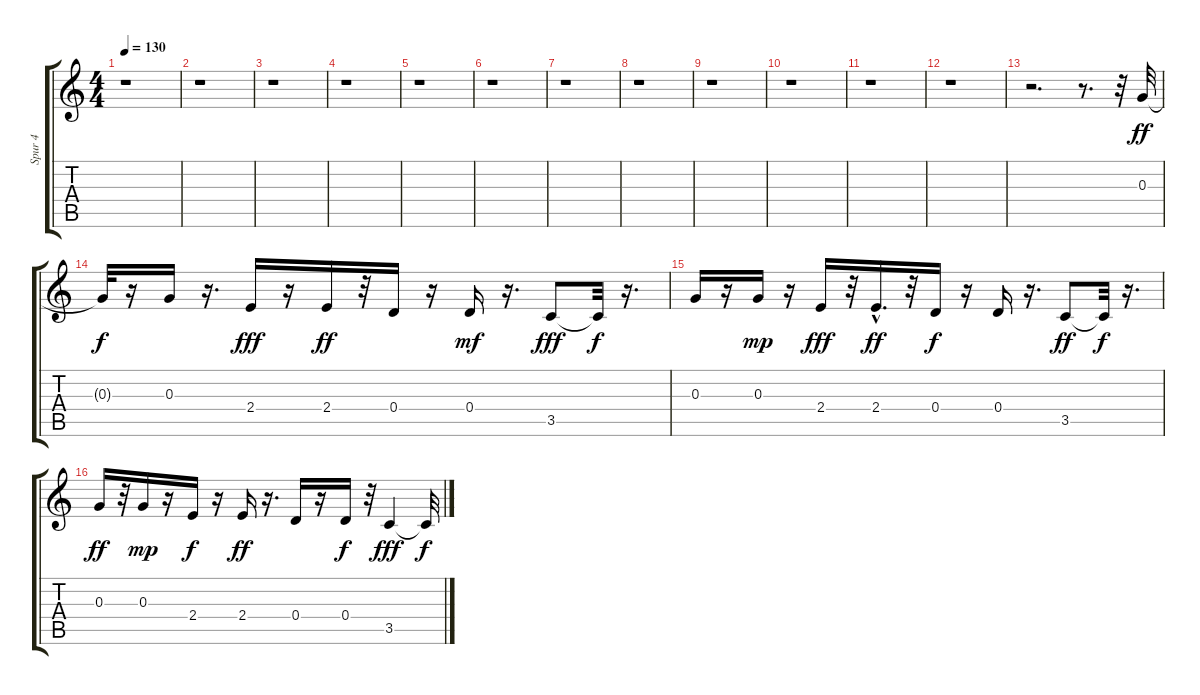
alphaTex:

\track ("Spur 4" "Spur 4") {instrument distortionguitar}
\staff {score tabs}
\tuning (E4 B3 G3 D3 A2 E2) {hide}
\ts (4 4)
\tempo 130
\clef g2
\ks c
r.1{dy ff} |
r.1 |
r.1 |
r.1 |
r.1 |
r.1 |
r.1 |
r.1 |
r.1 |
r.1 |
r.1 |
r.1 |
r.2{d} r.8{d} r.32 0.3.32 |
0.3{t}.32{dy f} r.16 0.3.16 r.16{d} 2.4.16{dy fff} r.16 2.4.16{dy ff} r.32 0.4.16 r.16 0.4.16{dy mf} r.16{d} 3.5.8{dy fff} 3.5{t}.32{dy f} r.16{d} |
0.3.16 r.16 0.3.16{dy mp} r.16 2.4.16{dy fff} r.32 2.4{hac}.16{d dy ff} r.32 0.4.16{dy f} r.16 0.4.16 r.16{d} 3.5.8{dy ff} 3.5{t}.32{dy f} r.16{d} |
0.3.16{dy ff} r.32 0.3.16{dy mp} r.16 2.4.16{dy f} r.16 2.4.16{dy ff} r.16{d} 0.4.16 r.16 0.4.16{dy f} r.32 3.5.4{dy fff} 3.5{t}.32{dy f}
